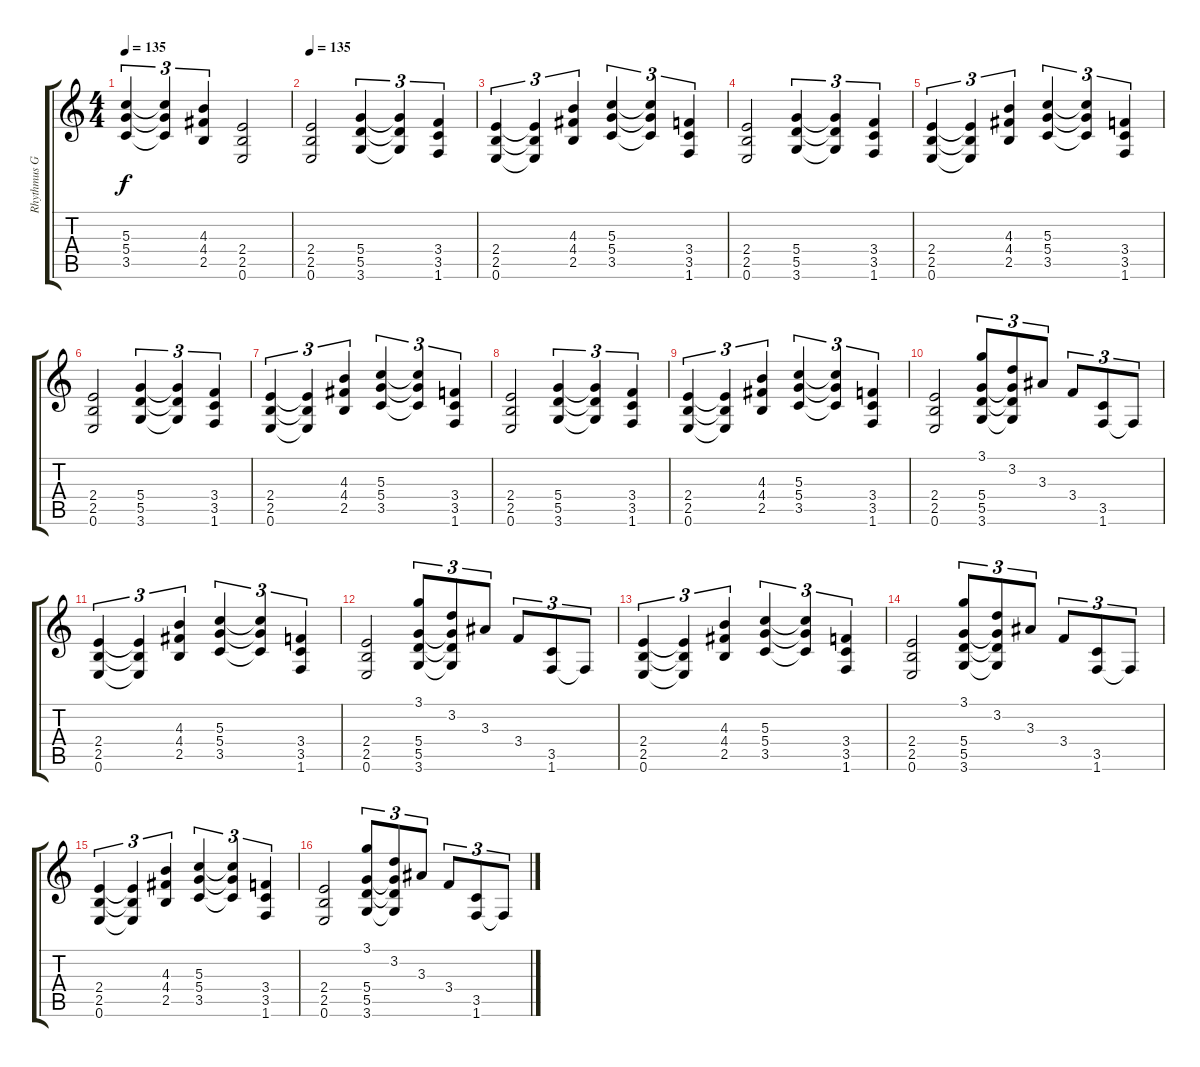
\track ("Rhythmus Gitarre" "Rhythmus G") {instrument distortionguitar}
\staff {score tabs}
\tuning (E4 B3 G3 D3 A2 E2) {hide}
\ts (4 4)
\tempo 135
\clef g2
\ks c
(5.3 5.4 3.5).4{tu (3 2) dy f} (5.3{t} 5.4{t} 3.5{t}).4{tu (3 2)} (4.3 4.4 2.5).4{tu (3 2)} (2.4 2.5 0.6).2 |
\tempo 135
(2.4 2.5 0.6).2 (5.4 5.5 3.6).4{tu (3 2)} (5.4{t} 5.5{t} 3.6{t}).4{tu (3 2)} (3.4 3.5 1.6).4{tu (3 2)} |
(2.4 2.5 0.6).4{tu (3 2)} (2.4{t} 2.5{t} 0.6{t}).4{tu (3 2)} (4.3 4.4 2.5).4{tu (3 2)} (5.3 5.4 3.5).4{tu (3 2)} (5.3{t} 5.4{t} 3.5{t}).4{tu (3 2)} (3.4 3.5 1.6).4{tu (3 2)} |
(2.4 2.5 0.6).2 (5.4 5.5 3.6).4{tu (3 2)} (5.4{t} 5.5{t} 3.6{t}).4{tu (3 2)} (3.4 3.5 1.6).4{tu (3 2)} |
(2.4 2.5 0.6).4{tu (3 2)} (2.4{t} 2.5{t} 0.6{t}).4{tu (3 2)} (4.3 4.4 2.5).4{tu (3 2)} (5.3 5.4 3.5).4{tu (3 2)} (5.3{t} 5.4{t} 3.5{t}).4{tu (3 2)} (3.4 3.5 1.6).4{tu (3 2)} |
(2.4 2.5 0.6).2 (5.4 5.5 3.6).4{tu (3 2)} (5.4{t} 5.5{t} 3.6{t}).4{tu (3 2)} (3.4 3.5 1.6).4{tu (3 2)} |
(2.4 2.5 0.6).4{tu (3 2)} (2.4{t} 2.5{t} 0.6{t}).4{tu (3 2)} (4.3 4.4 2.5).4{tu (3 2)} (5.3 5.4 3.5).4{tu (3 2)} (5.3{t} 5.4{t} 3.5{t}).4{tu (3 2)} (3.4 3.5 1.6).4{tu (3 2)} |
(2.4 2.5 0.6).2 (5.4 5.5 3.6).4{tu (3 2)} (5.4{t} 5.5{t} 3.6{t}).4{tu (3 2)} (3.4 3.5 1.6).4{tu (3 2)} |
(2.4 2.5 0.6).4{tu (3 2)} (2.4{t} 2.5{t} 0.6{t}).4{tu (3 2)} (4.3 4.4 2.5).4{tu (3 2)} (5.3 5.4 3.5).4{tu (3 2)} (5.3{t} 5.4{t} 3.5{t}).4{tu (3 2)} (3.4 3.5 1.6).4{tu (3 2)} |
(2.4 2.5 0.6).2 (3.1 5.4 5.5 3.6).8{tu (3 2)} (3.2 5.4{t} 5.5{t} 3.6{t}).8{tu (3 2)} 3.3.8{tu (3 2)} 3.4.8{tu (3 2)} (3.5 1.6).8{tu (3 2)} 1.6{t}.8{tu (3 2)} |
(2.4 2.5 0.6).4{tu (3 2)} (2.4{t} 2.5{t} 0.6{t}).4{tu (3 2)} (4.3 4.4 2.5).4{tu (3 2)} (5.3 5.4 3.5).4{tu (3 2)} (5.3{t} 5.4{t} 3.5{t}).4{tu (3 2)} (3.4 3.5 1.6).4{tu (3 2)} |
(2.4 2.5 0.6).2 (3.1 5.4 5.5 3.6).8{tu (3 2)} (3.2 5.4{t} 5.5{t} 3.6{t}).8{tu (3 2)} 3.3.8{tu (3 2)} 3.4.8{tu (3 2)} (3.5 1.6).8{tu (3 2)} 1.6{t}.8{tu (3 2)} |
(2.4 2.5 0.6).4{tu (3 2)} (2.4{t} 2.5{t} 0.6{t}).4{tu (3 2)} (4.3 4.4 2.5).4{tu (3 2)} (5.3 5.4 3.5).4{tu (3 2)} (5.3{t} 5.4{t} 3.5{t}).4{tu (3 2)} (3.4 3.5 1.6).4{tu (3 2)} |
(2.4 2.5 0.6).2 (3.1 5.4 5.5 3.6).8{tu (3 2)} (3.2 5.4{t} 5.5{t} 3.6{t}).8{tu (3 2)} 3.3.8{tu (3 2)} 3.4.8{tu (3 2)} (3.5 1.6).8{tu (3 2)} 1.6{t}.8{tu (3 2)} |
(2.4 2.5 0.6).4{tu (3 2)} (2.4{t} 2.5{t} 0.6{t}).4{tu (3 2)} (4.3 4.4 2.5).4{tu (3 2)} (5.3 5.4 3.5).4{tu (3 2)} (5.3{t} 5.4{t} 3.5{t}).4{tu (3 2)} (3.4 3.5 1.6).4{tu (3 2)} |
(2.4 2.5 0.6).2 (3.1 5.4 5.5 3.6).8{tu (3 2)} (3.2 5.4{t} 5.5{t} 3.6{t}).8{tu (3 2)} 3.3.8{tu (3 2)} 3.4.8{tu (3 2)} (3.5 1.6).8{tu (3 2)} 1.6{t}.8{tu (3 2)}
